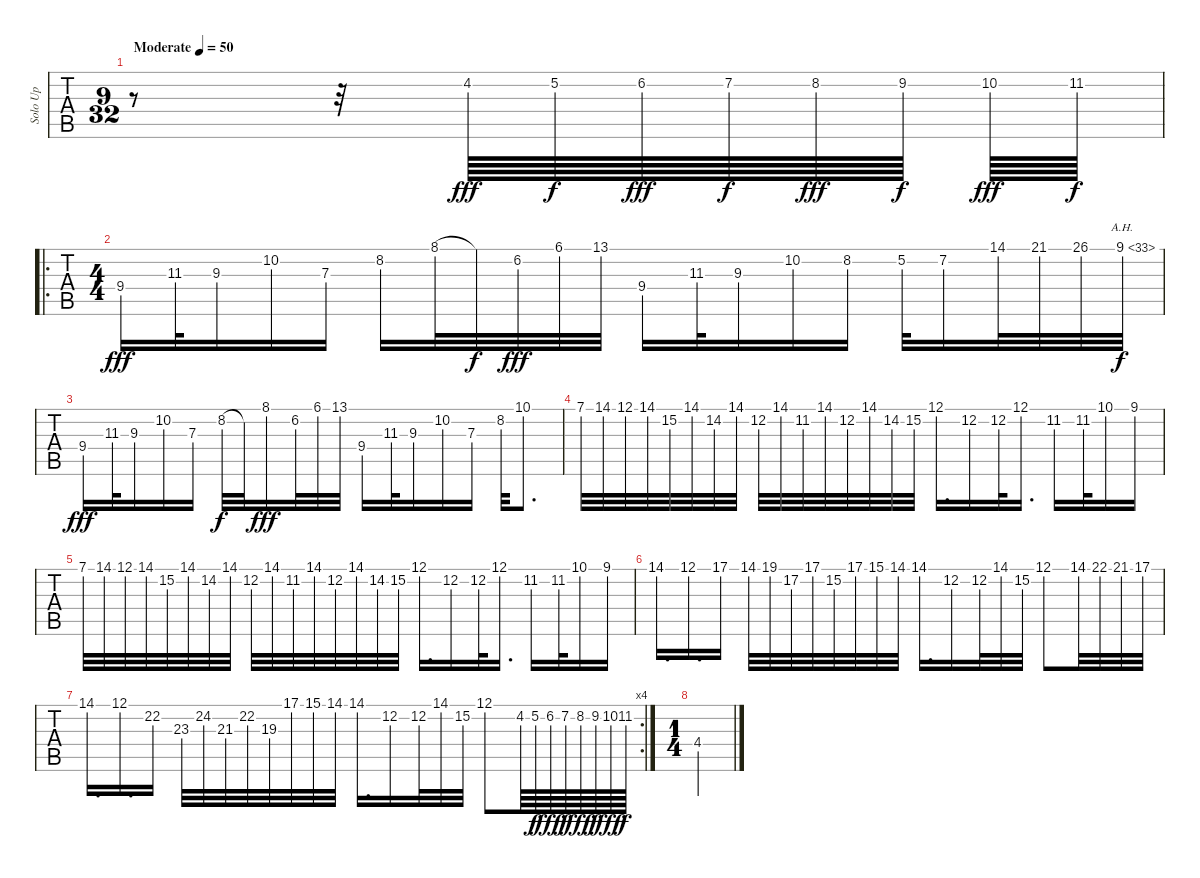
\track ("Solo Up" "Solo Up") {instrument overdrivenguitar}
\staff {tabs}
\tuning (E4 B3 G3 D3 A2 E2) {hide}
\ts (9 32)
\tempo (50 "Moderate")
\clef g2
\ks c
r.8{dy fff instrument overdrivenguitar} r.32 4.2.64 5.2.64{dy f} 6.2.64{dy fff} 7.2.64{dy f} 8.2.64{dy fff} 9.2.64{dy f} 10.2.64{dy fff} 11.2.64{dy f} |
\ro
\ts (4 4)
9.4.16{dy fff} 11.3.32 9.3.16 10.2.16 7.3.16 8.2.16 8.1.32 8.1{t}.32{dy f} 6.2.32{dy fff} 6.1.32 13.1.32 9.4.16 11.3.32 9.3.16 10.2.16 8.2.16 5.2.32 7.2.16 14.1.32 21.1.32 26.1.32 9.1{ah 24}.32{dy f} |
9.4.16{dy fff} 11.3.32 9.3.16 10.2.16 7.3.16 8.2.32{dy f} 8.2{t}.32 8.1.16{dy fff} 6.2.32 6.1.32 13.1.32 9.4.16 11.3.32 9.3.16 10.2.16 7.3.16 8.2.32 10.1.8{d} |
7.1.32 14.1.32 12.1.32 14.1.32 15.2.32 14.1.32 14.2.32 14.1.32 12.2.32 14.1.32 11.2.32 14.1.32 12.2.32 14.1.32 14.2.32 15.2.32 12.1.16{d} 12.2.16 12.2.32 12.1.16{d} 11.2.16 11.2.32 10.1.16 9.1.16 |
7.1.32 14.1.32 12.1.32 14.1.32 15.2.32 14.1.32 14.2.32 14.1.32 12.2.32 14.1.32 11.2.32 14.1.32 12.2.32 14.1.32 14.2.32 15.2.32 12.1.16{d} 12.2.16 12.2.32 12.1.16{d} 11.2.16 11.2.32 10.1.16 9.1.16 |
14.1.16{d} 12.1.16{d} 17.1.16 14.1.32 19.1.32 17.2.32 17.1.32 15.2.32 17.1.32 15.1.32 14.1.32 14.1.16{d} 12.2.16 12.2.32 14.1.32 15.2.32 12.1.8 14.1.32 22.1.32 21.1.32 17.1.32 |
\rc 4
14.1.16{d} 12.1.16{d} 22.2.16 23.3.32 24.2.32 21.3.32 22.2.32 19.3.32 17.1.32 15.1.32 14.1.32 14.1.16{d} 12.2.16 12.2.32 14.1.32 15.2.32 12.1.8 4.2.64 5.2.64{dy f} 6.2.64{dy fff} 7.2.64{dy f} 8.2.64{dy fff} 9.2.64{dy f} 10.2.64{dy fff} 11.2.64{dy f} |
\ts (1 4)
4.4.4
